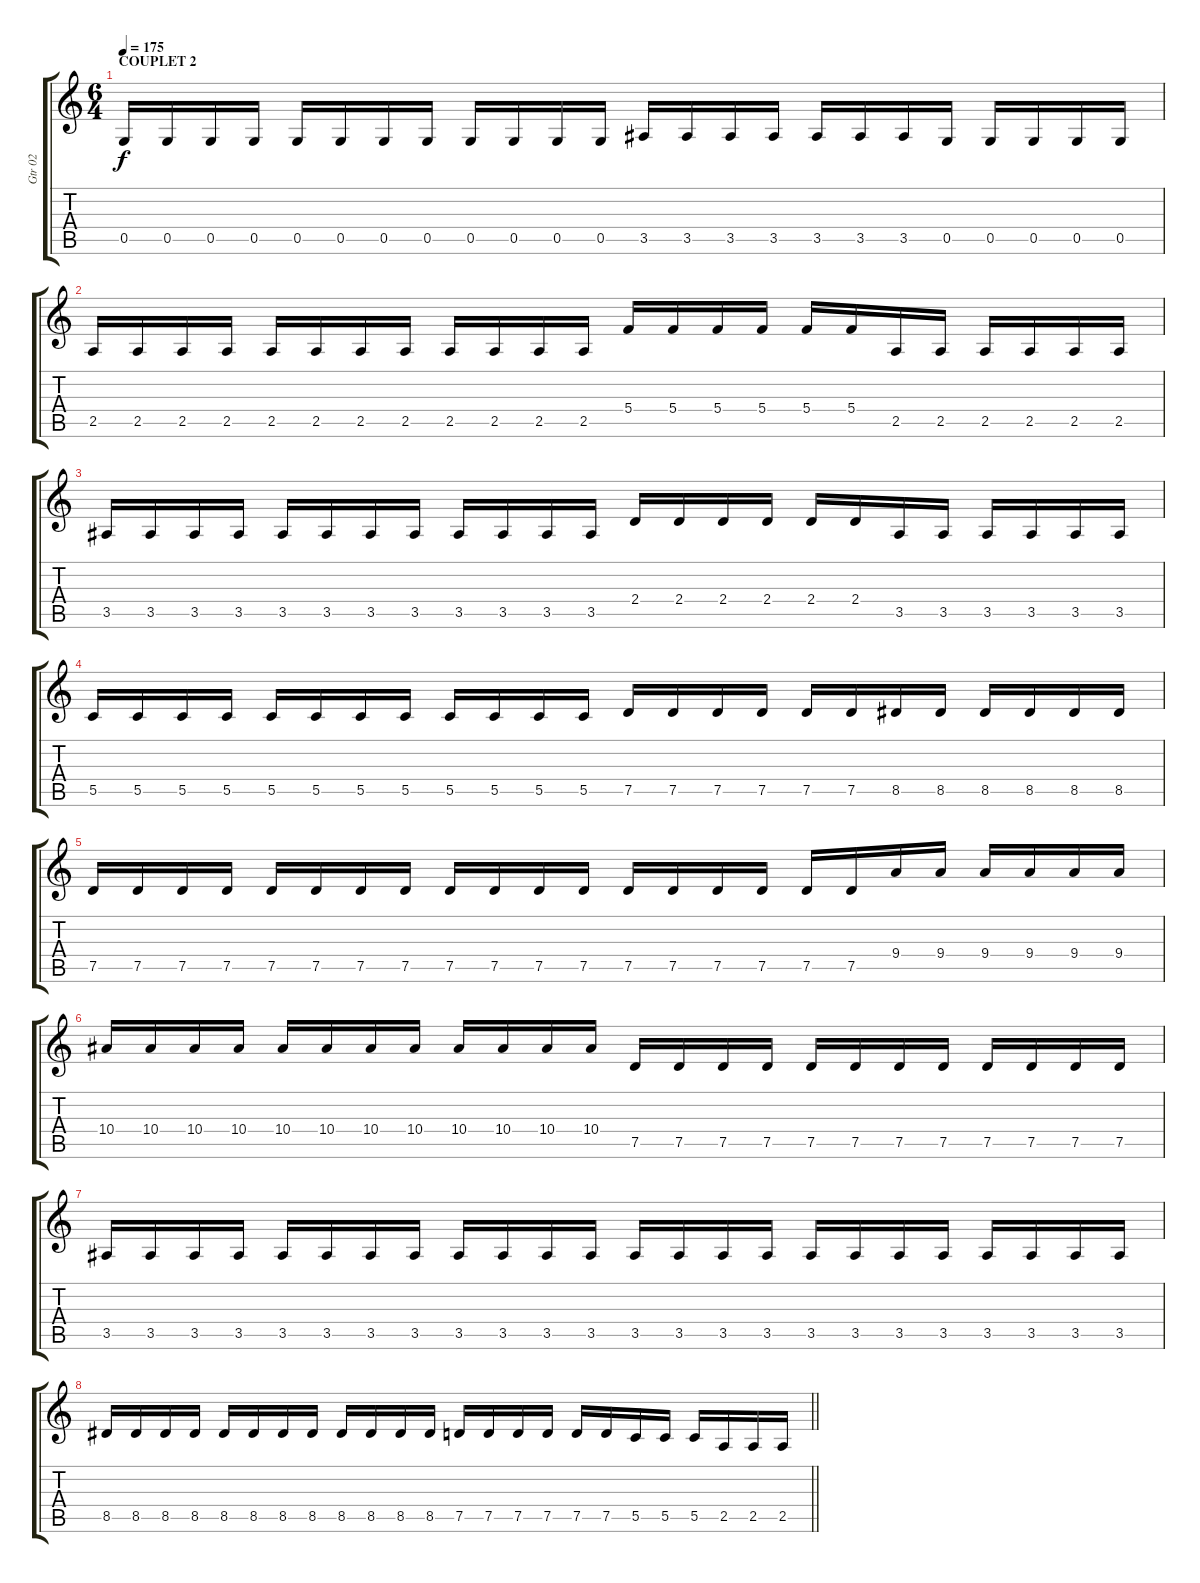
\track ("Gtr 02" "Gtr 02") {instrument overdrivenguitar}
\staff {score tabs}
\tuning (D4 A3 F3 C3 G2 D2) {hide}
\ts (6 4)
\section ("" "COUPLET 2")
\tempo 175
\clef g2
\ks c
0.5.16{dy f} 0.5.16 0.5.16 0.5.16 0.5.16 0.5.16 0.5.16 0.5.16 0.5.16 0.5.16 0.5.16 0.5.16 3.5.16 3.5.16 3.5.16 3.5.16 3.5.16 3.5.16 3.5.16 0.5.16 0.5.16 0.5.16 0.5.16 0.5.16 |
2.5.16 2.5.16 2.5.16 2.5.16 2.5.16 2.5.16 2.5.16 2.5.16 2.5.16 2.5.16 2.5.16 2.5.16 5.4.16 5.4.16 5.4.16 5.4.16 5.4.16 5.4.16 2.5.16 2.5.16 2.5.16 2.5.16 2.5.16 2.5.16 |
3.5.16 3.5.16 3.5.16 3.5.16 3.5.16 3.5.16 3.5.16 3.5.16 3.5.16 3.5.16 3.5.16 3.5.16 2.4.16 2.4.16 2.4.16 2.4.16 2.4.16 2.4.16 3.5.16 3.5.16 3.5.16 3.5.16 3.5.16 3.5.16 |
5.5.16 5.5.16 5.5.16 5.5.16 5.5.16 5.5.16 5.5.16 5.5.16 5.5.16 5.5.16 5.5.16 5.5.16 7.5.16 7.5.16 7.5.16 7.5.16 7.5.16 7.5.16 8.5.16 8.5.16 8.5.16 8.5.16 8.5.16 8.5.16 |
7.5.16 7.5.16 7.5.16 7.5.16 7.5.16 7.5.16 7.5.16 7.5.16 7.5.16 7.5.16 7.5.16 7.5.16 7.5.16 7.5.16 7.5.16 7.5.16 7.5.16 7.5.16 9.4.16 9.4.16 9.4.16 9.4.16 9.4.16 9.4.16 |
10.4.16 10.4.16 10.4.16 10.4.16 10.4.16 10.4.16 10.4.16 10.4.16 10.4.16 10.4.16 10.4.16 10.4.16 7.5.16 7.5.16 7.5.16 7.5.16 7.5.16 7.5.16 7.5.16 7.5.16 7.5.16 7.5.16 7.5.16 7.5.16 |
3.5.16 3.5.16 3.5.16 3.5.16 3.5.16 3.5.16 3.5.16 3.5.16 3.5.16 3.5.16 3.5.16 3.5.16 3.5.16 3.5.16 3.5.16 3.5.16 3.5.16 3.5.16 3.5.16 3.5.16 3.5.16 3.5.16 3.5.16 3.5.16 |
\barLineRight lightlight
8.5.16 8.5.16 8.5.16 8.5.16 8.5.16 8.5.16 8.5.16 8.5.16 8.5.16 8.5.16 8.5.16 8.5.16 7.5.16 7.5.16 7.5.16 7.5.16 7.5.16 7.5.16 5.5.16 5.5.16 5.5.16 2.5.16 2.5.16 2.5.16
